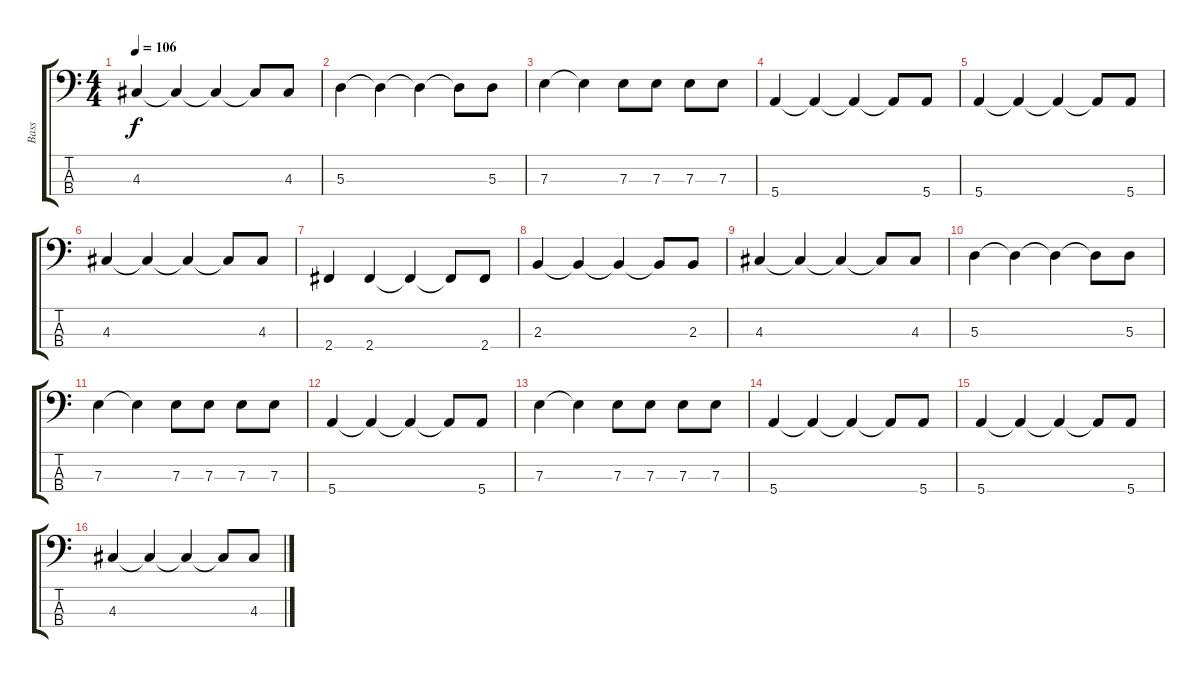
\track ("Bass" "Bass") {instrument electricbassfinger}
\staff {score tabs}
\tuning (G2 D2 A1 E1) {hide}
\ts (4 4)
\tempo 106
\clef f4
\ks c
4.3.4{dy f} 4.3{t}.4 4.3{t}.4 4.3{t}.8 4.3.8 |
5.3.4 5.3{t}.4 5.3{t}.4 5.3{t}.8 5.3.8 |
7.3.4 7.3{t}.4 7.3.8 7.3.8 7.3.8 7.3.8 |
5.4.4 5.4{t}.4 5.4{t}.4 5.4{t}.8 5.4.8 |
5.4.4 5.4{t}.4 5.4{t}.4 5.4{t}.8 5.4.8 |
4.3.4 4.3{t}.4 4.3{t}.4 4.3{t}.8 4.3.8 |
2.4.4 2.4.4 2.4{t}.4 2.4{t}.8 2.4.8 |
2.3.4 2.3{t}.4 2.3{t}.4 2.3{t}.8 2.3.8 |
4.3.4 4.3{t}.4 4.3{t}.4 4.3{t}.8 4.3.8 |
5.3.4 5.3{t}.4 5.3{t}.4 5.3{t}.8 5.3.8 |
7.3.4 7.3{t}.4 7.3.8 7.3.8 7.3.8 7.3.8 |
5.4.4 5.4{t}.4 5.4{t}.4 5.4{t}.8 5.4.8 |
7.3.4 7.3{t}.4 7.3.8 7.3.8 7.3.8 7.3.8 |
5.4.4 5.4{t}.4 5.4{t}.4 5.4{t}.8 5.4.8 |
5.4.4 5.4{t}.4 5.4{t}.4 5.4{t}.8 5.4.8 |
4.3.4 4.3{t}.4 4.3{t}.4 4.3{t}.8 4.3.8
